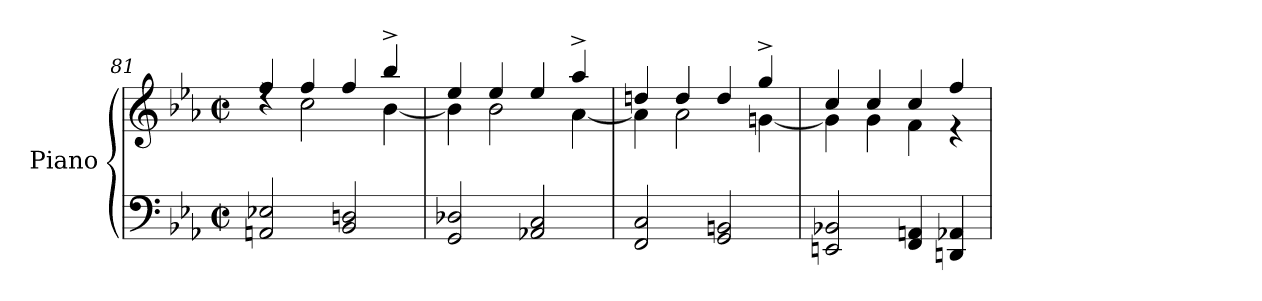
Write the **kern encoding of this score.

**kern	**kern
*part1	*part1
*staff2	*staff1
*I"Piano	*
*I'Pno.	*
!!LO:LB:g=z
*clefF4	*clefG2
*k[b-e-a-]	*k[b-e-a-]
*M2/2	*M2/2
*met(c|)	*met(c|)
=81	=81
*	*^
2AAn/ 2E-X/	4ff/	4rdd
.	4ff/	2cc\
2BB-/ 2Dn/	4ff/	.
.	4bb-^/	[4b-\
=82	=82	=82
2GG/ 2D-X/	4ee-/	4b-\]
.	4ee-/	2b-\
2AA-X/ 2C/	4ee-/	.
.	4aa-^/	[4a-\
=83	=83	=83
2FF/ 2C/	4ddn/	4a-\]
.	4dd/	2a-\
2GG/ 2BBn/	4dd/	.
.	4gg^/	[4gn\
=84	=84	=84
2EEn/ 2BB-X/	4cc/	4g\]
.	4cc/	4g\
4FF/ 4AAn/	4cc/	4f\
4DDn/ 4AA-X/	4ff/	4r
*	*v	*v
=	=
*-	*-
